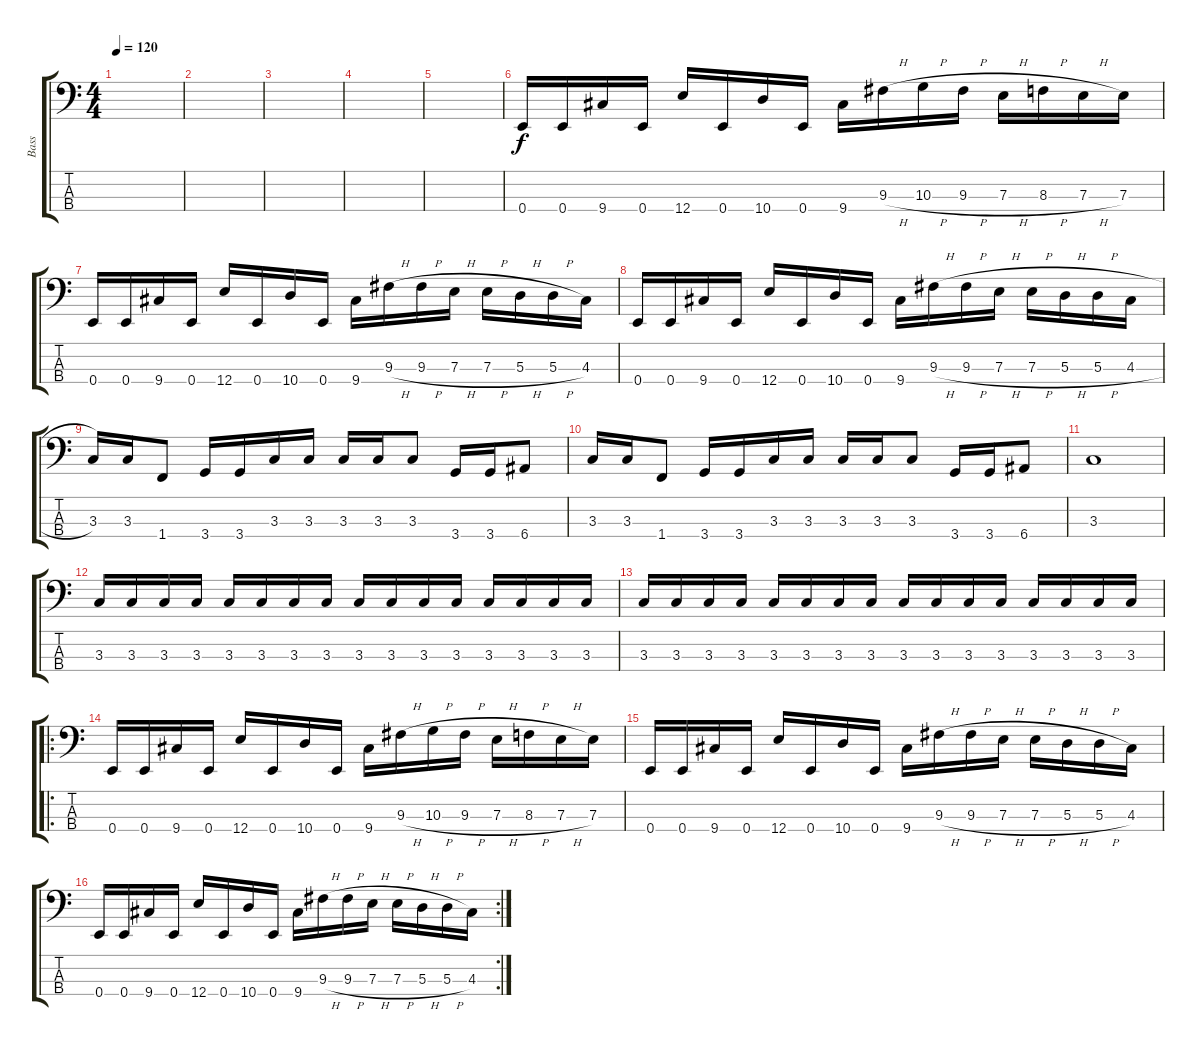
\track ("Bass" "Bass") {instrument electricbassfinger}
\staff {score tabs}
\tuning (G2 D2 A1 E1) {hide}
\ts (4 4)
\tempo 120
\clef f4
\ks c
|
|
|
|
|
0.4.16 0.4.16 9.4.16 0.4.16 12.4.16 0.4.16 10.4.16 0.4.16 9.4.16 9.3{h}.16 10.3{h}.16 9.3{h}.16 7.3{h}.16 8.3{h}.16 7.3{h}.16 7.3.16 |
0.4.16 0.4.16 9.4.16 0.4.16 12.4.16 0.4.16 10.4.16 0.4.16 9.4.16 9.3{h}.16 9.3{h}.16 7.3{h}.16 7.3{h}.16 5.3{h}.16 5.3{h}.16 4.3.16 |
0.4.16 0.4.16 9.4.16 0.4.16 12.4.16 0.4.16 10.4.16 0.4.16 9.4.16 9.3{h}.16 9.3{h}.16 7.3{h}.16 7.3{h}.16 5.3{h}.16 5.3{h}.16 4.3{h}.16 |
3.3.16 3.3.16 1.4.8 3.4.16 3.4.16 3.3.16 3.3.16 3.3.16 3.3.16 3.3.8 3.4.16 3.4.16 6.4.8 |
3.3.16 3.3.16 1.4.8 3.4.16 3.4.16 3.3.16 3.3.16 3.3.16 3.3.16 3.3.8 3.4.16 3.4.16 6.4.8 |
3.3.1 |
3.3.16 3.3.16 3.3.16 3.3.16 3.3.16 3.3.16 3.3.16 3.3.16 3.3.16 3.3.16 3.3.16 3.3.16 3.3.16 3.3.16 3.3.16 3.3.16 |
3.3.16 3.3.16 3.3.16 3.3.16 3.3.16 3.3.16 3.3.16 3.3.16 3.3.16 3.3.16 3.3.16 3.3.16 3.3.16 3.3.16 3.3.16 3.3.16 |
\ro
0.4.16 0.4.16 9.4.16 0.4.16 12.4.16 0.4.16 10.4.16 0.4.16 9.4.16 9.3{h}.16 10.3{h}.16 9.3{h}.16 7.3{h}.16 8.3{h}.16 7.3{h}.16 7.3.16 |
0.4.16 0.4.16 9.4.16 0.4.16 12.4.16 0.4.16 10.4.16 0.4.16 9.4.16 9.3{h}.16 9.3{h}.16 7.3{h}.16 7.3{h}.16 5.3{h}.16 5.3{h}.16 4.3.16 |
\rc 2
0.4.16 0.4.16 9.4.16 0.4.16 12.4.16 0.4.16 10.4.16 0.4.16 9.4.16 9.3{h}.16 9.3{h}.16 7.3{h}.16 7.3{h}.16 5.3{h}.16 5.3{h}.16 4.3.16
